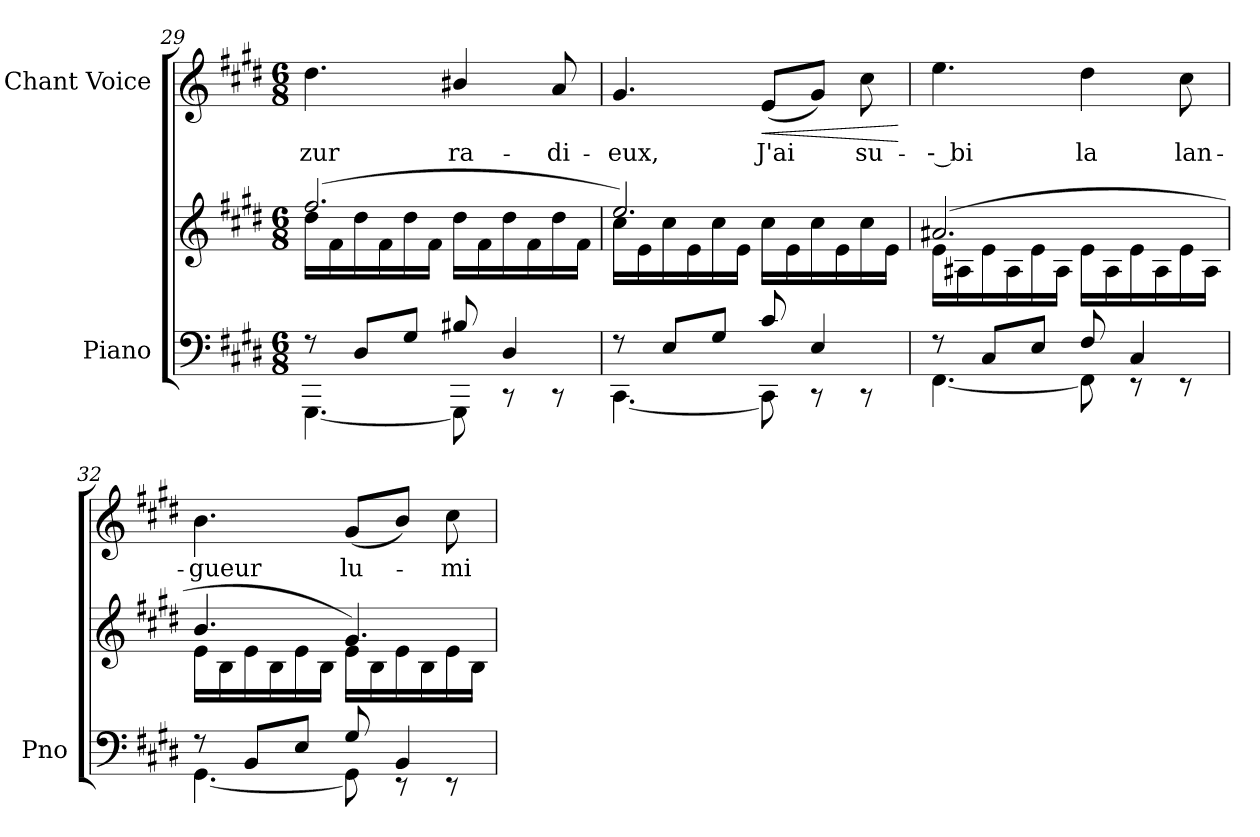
**kern	**kern	**dynam	**kern	**text	**dynam
*part2	*part2	*part2	*part1	*part1	*part1
*staff3	*staff2	*staff2/3	*staff1	*staff1	*staff1
*I"Piano	*	*	*I"Chant Voice	*	*
*I'Pno	*	*	*	*	*
!!LO:LB:g=z
*clefF4	*clefG2	*	*clefG2	*	*
*k[f#c#g#d#]	*k[f#c#g#d#]	*	*k[f#c#g#d#]	*	*
*M6/8	*M6/8	*	*M6/8	*	*
=29	=29	=29	=29	=29	=29
*^	*^	*	*	*	*
!	!	!	!	!	!	!LO:LY:b	!
8r	[4.GGG#\	(2.ff#/	16dd#\LL	.	4.dd#\	-zur	.
.	.	.	16f#\	.	.	.	.
8D#/L	.	.	16dd#\	.	.	.	.
.	.	.	16f#\	.	.	.	.
8G#/J	.	.	16dd#\	.	.	.	.
.	.	.	16f#\JJ	.	.	.	.
!	!	!	!	!	!	!LO:LY:b	!
8B#X/	8GGG#\]	.	16dd#\LL	.	4b#X/	ra-	.
.	.	.	16f#\	.	.	.	.
4D#/	8r	.	16dd#\	.	.	.	.
.	.	.	16f#\	.	.	.	.
!	!	!	!	!	!	!LO:LY:b	!
.	8r	.	16dd#\	.	8a/	-di-	.
.	.	.	16f#\JJ	.	.	.	.
=30	=30	=30	=30	=30	=30	=30	=30
!	!	!	!	!	!	!LO:LY:b	!
8r	[4.CC#\	2.ee/)	16cc#\LL	.	4.g#/	-eux,	.
.	.	.	16e\	.	.	.	.
8E/L	.	.	16cc#\	.	.	.	.
.	.	.	16e\	.	.	.	.
8G#/J	.	.	16cc#\	.	.	.	.
.	.	.	16e\JJ	.	.	.	.
!	!	!	!	!	!	!LO:LY:b	!LO:HP:b
8c#/	8CC#\]	.	16cc#\LL	.	(8e/L	J'ai	<
.	.	.	16e\	.	.	.	.
4E/	8r	.	16cc#\	.	8g#/J)	.	.
.	.	.	16e\	.	.	.	.
!	!	!	!	!	!	!LO:LY:b	!
.	8r	.	16cc#\	.	8cc#\	su-	.
.	.	.	16e\JJ	.	.	.	.
*v	*v	*	*	*	*	*	*
*	*v	*v	*	*	*	*
.	.	.	.	.	[
!!LO:LB:g=z
=31	=31	=31	=31	=31	=31
*^	*^	*	*	*	*
!	!	!	!	!LO:DY:b	!	!LO:LY:b	!
!	!	!	!	!LO:DY:n=1:b	!	!	!
8r	[4.FF#\	(2.a#X/	16e\LL	other-dynamics f	4.ee\	-- bi	.
.	.	.	16A#X\	.	.	.	.
8C#/L	.	.	16e\	.	.	.	.
.	.	.	16A#\	.	.	.	.
8E/J	.	.	16e\	.	.	.	.
.	.	.	16A#\JJ	.	.	.	.
!	!	!	!	!	!	!LO:LY:b	!
8F#/	8FF#\]	.	16e\LL	.	4dd#\	la	.
.	.	.	16A#\	.	.	.	.
4C#/	8r	.	16e\	.	.	.	.
.	.	.	16A#\	.	.	.	.
!	!	!	!	!	!	!LO:LY:b	!
.	8r	.	16e\	.	8cc#\	lan-	.
.	.	.	16A#\JJ	.	.	.	.
=32	=32	=32	=32	=32	=32	=32	=32
!	!	!	!	!	!	!LO:LY:b	!
8r	[4.GG#\	4.b/	16e\LL	.	4.b\	-gueur	.
.	.	.	16B\	.	.	.	.
8BB/L	.	.	16e\	.	.	.	.
.	.	.	16B\	.	.	.	.
8E/J	.	.	16e\	.	.	.	.
.	.	.	16B\JJ	.	.	.	.
!	!	!	!	!	!	!LO:LY:b	!
8G#/	8GG#\]	4.g#/)	16e\LL	.	(8g#/L	lu-	.
.	.	.	16B\	.	.	.	.
4BB/	8r	.	16e\	.	8b/J)	.	.
.	.	.	16B\	.	.	.	.
!	!	!	!	!	!	!LO:LY:b	!
.	8r	.	16e\	.	8cc#\	-mi-	.
.	.	.	16B\JJ	.	.	.	.
*v	*v	*	*	*	*	*	*
*	*v	*v	*	*	*	*
=	=	=	=	=	=
*-	*-	*-	*-	*-	*-
